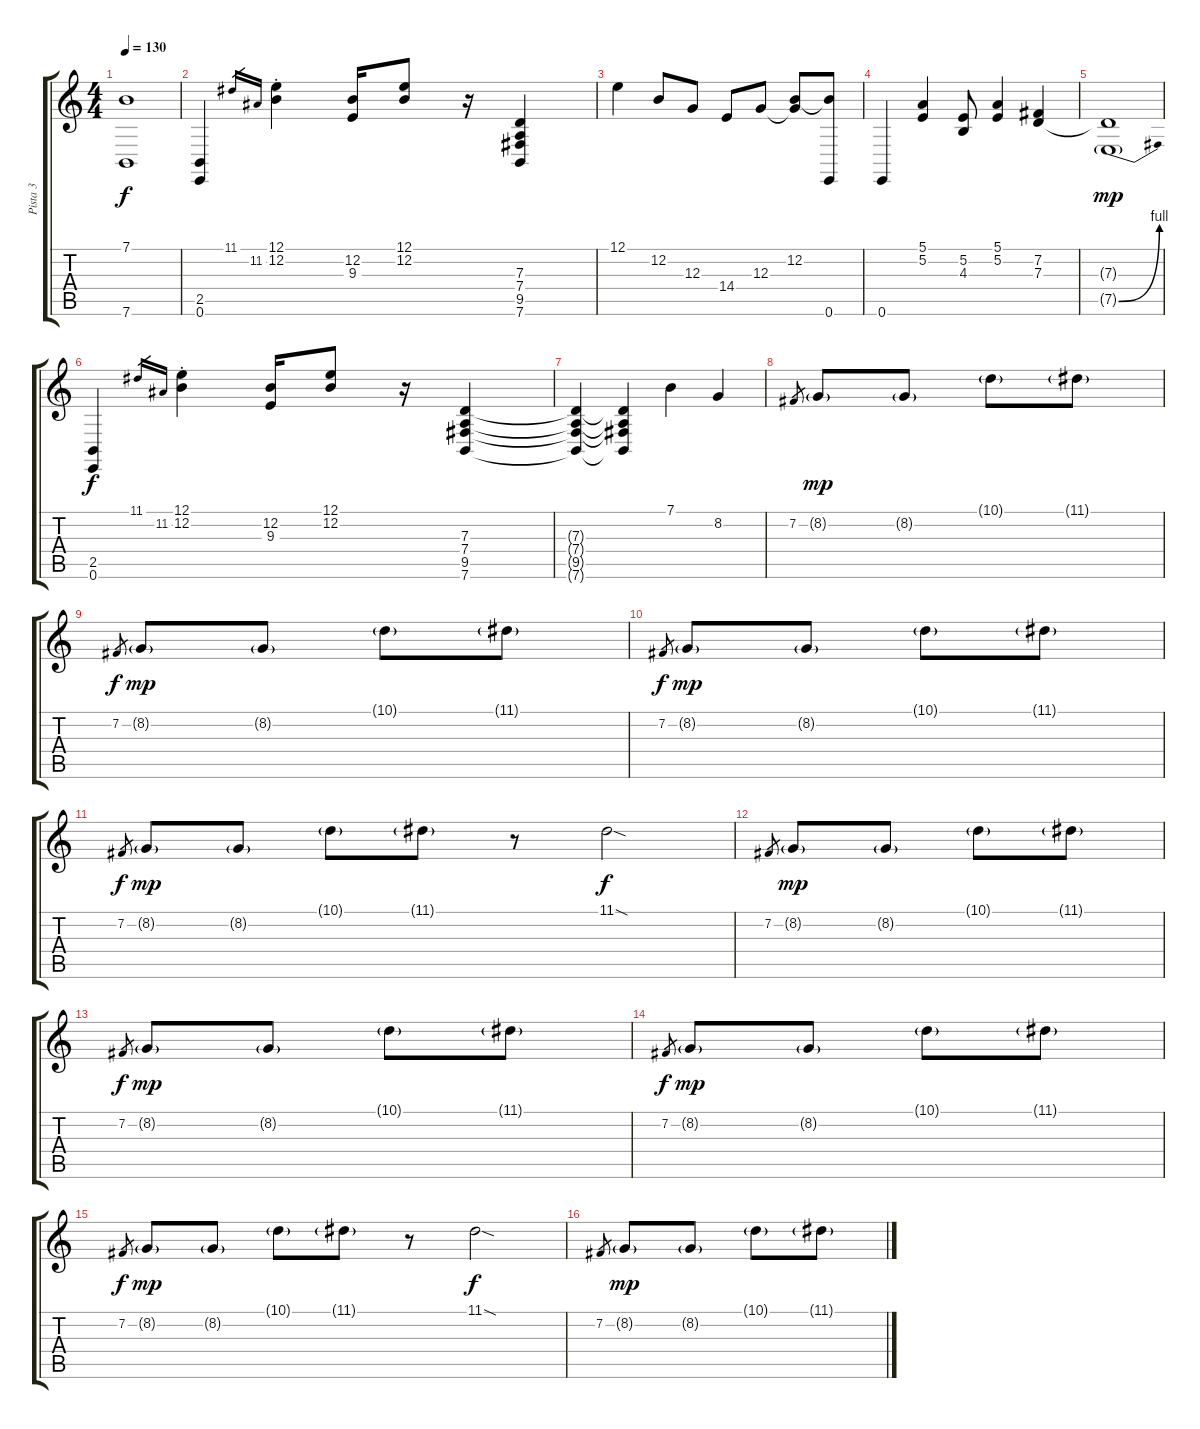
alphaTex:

\track ("Pista 3" "Pista 3") {instrument acousticgrandpiano}
\staff {score tabs}
\tuning (E4 B3 G3 D3 A2 E2) {hide}
\ts (4 4)
\tempo 130
\clef g2
\ks c
(7.1 7.6{t}).1{dy f} |
(2.5 0.6).4 11.1.16{gr} 11.2.16{gr} (12.1{st} 12.2{st}).4 (12.2 9.3).16 (12.1 12.2).8 r.16 (7.3 7.4 9.5 7.6).4 |
12.1.4 12.2.8 12.3.8 14.4.8 12.3.8 (12.2 12.3{t}).8 (12.2{t} 0.6).8 |
0.6.4 (5.1 5.2).4 (5.2 4.3).8 (5.1 5.2).4 (7.2 7.3).4 |
(7.3{t} 7.5{be (bend 0 0 60 4) g}).1{dy mp} |
(2.5 0.6).4{dy f} 11.1.16{gr} 11.2.16{gr} (12.1{st} 12.2{st}).4 (12.2 9.3).16 (12.1 12.2).8 r.16 (7.3 7.4 9.5 7.6).4 |
(7.3{t} 7.4{t} 9.5{t} 7.6{t}).4 (7.3{t} 7.4{t} 9.5{t} 7.6{t}).4 7.1.4 8.2.4 |
7.2.8{gr} 8.2{g}.8{dy mp} 8.2{g}.8 10.1{g}.8 11.1{g}.8 |
7.2.8{gr dy f} 8.2{g}.8{dy mp} 8.2{g}.8 10.1{g}.8 11.1{g}.8 |
7.2.8{gr dy f} 8.2{g}.8{dy mp} 8.2{g}.8 10.1{g}.8 11.1{g}.8 |
7.2.8{gr dy f} 8.2{g}.8{dy mp} 8.2{g}.8 10.1{g}.8 11.1{g}.8 r.8 11.1{sod}.2{dy f} |
7.2.8{gr} 8.2{g}.8{dy mp} 8.2{g}.8 10.1{g}.8 11.1{g}.8 |
7.2.8{gr dy f} 8.2{g}.8{dy mp} 8.2{g}.8 10.1{g}.8 11.1{g}.8 |
7.2.8{gr dy f} 8.2{g}.8{dy mp} 8.2{g}.8 10.1{g}.8 11.1{g}.8 |
7.2.8{gr dy f} 8.2{g}.8{dy mp} 8.2{g}.8 10.1{g}.8 11.1{g}.8 r.8 11.1{sod}.2{dy f} |
7.2.8{gr} 8.2{g}.8{dy mp} 8.2{g}.8 10.1{g}.8 11.1{g}.8
